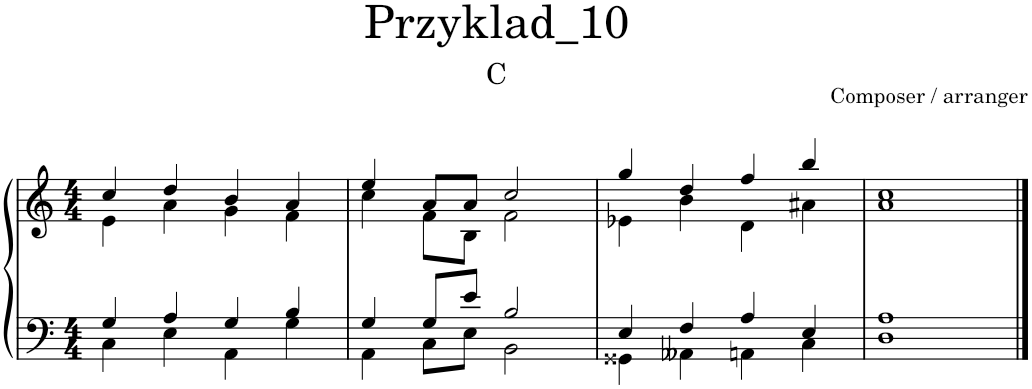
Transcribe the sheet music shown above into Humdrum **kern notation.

**kern	**kern
*part1	*part1
*staff2	*staff1
*I"Piano	*
*I'Pno.	*
*clefF4	*clefG2
*k[]	*k[]
*M4/4	*M4/4
=1	=1
*^	*^
4G/	4C\	4cc/	4e\
4A/	4E\	4dd/	4a\
4G/	4AA\	4b/	4g\
4B/	4G\	4a/	4f\
=2	=2	=2	=2
4G/	4AA\	4ee/	4cc\
8G/L	8C\L	8a/L	8f\L
8e/J	8E\J	8a/J	8B\J
2B/	2BB\	2cc/	2f\
=3	=3	=3	=3
4E/	4GG##X\	4gg/	4e-X\
4F/	4AA--X\	4dd/	4b\
4A/	4AAn\	4ff/	4d\
4E/	4C\	4bb/	4a#X\
=4	=4	=4	=4
1A	1D	1cc	1a
*v	*v	*	*
*	*v	*v
==	==
*-	*-
